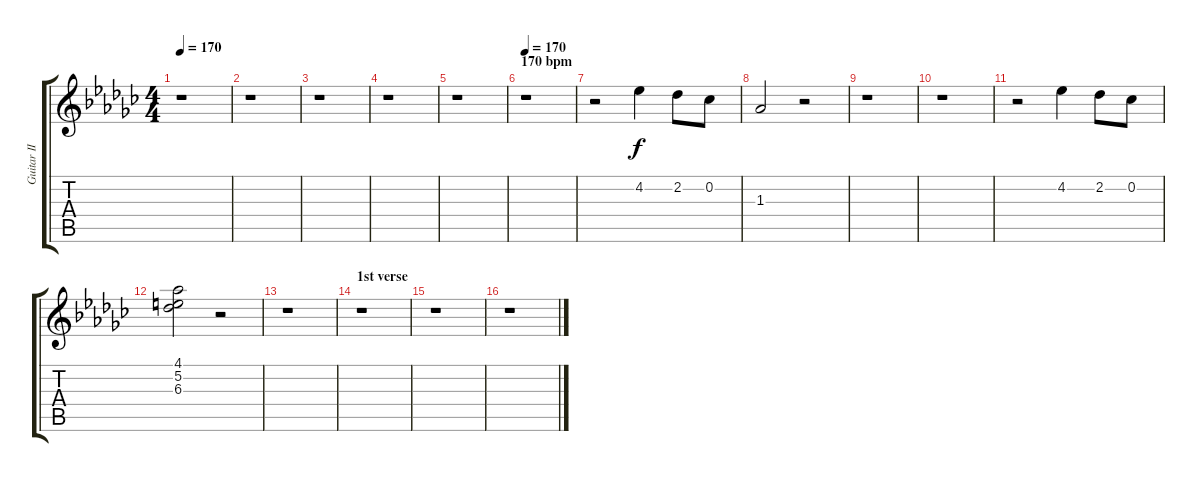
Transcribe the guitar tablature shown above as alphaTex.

\track ("Guitar II" "Guitar II") {instrument electricguitarjazz}
\staff {score tabs}
\tuning (E4 B3 G3 D3 A2 E2) {hide}
\ts (4 4)
\tempo 170
\clef g2
\ks ebminor
r.1{dy f} |
r.1 |
r.1 |
r.1 |
r.1 |
\section ("" "170 bpm")
\tempo 170
r.1 |
r.2 4.2.4 2.2.8 0.2.8 |
1.3.2 r.2 |
r.1 |
r.1 |
r.2 4.2.4 2.2.8 0.2.8 |
(4.1 5.2 6.3).2 r.2 |
r.1 |
\section ("" "1st verse")
r.1 |
r.1 |
r.1
